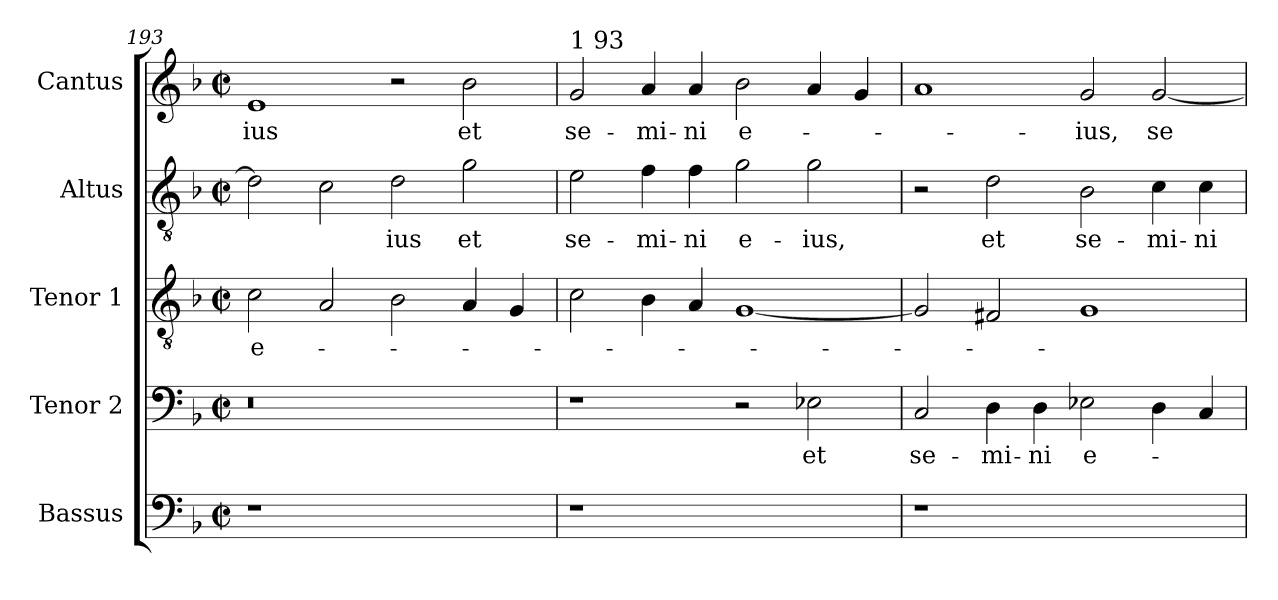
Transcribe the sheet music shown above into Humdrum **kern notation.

**kern	**kern	**text	**kern	**text	**kern	**text	**kern	**text
*part5	*part4	*part4	*part3	*part3	*part2	*part2	*part1	*part1
*staff5	*staff4	*staff4	*staff3	*staff3	*staff2	*staff2	*staff1	*staff1
*I"Bassus	*I"Tenor 2	*	*I"Tenor 1	*	*I"Altus	*	*I"Cantus	*
*clefF4	*clefF4	*	*clefGv2	*	*clefGv2	*	*clefG2	*
*k[b-]	*k[b-]	*	*k[b-]	*	*k[b-]	*	*k[b-]	*
*F:	*F:	*	*F:	*	*F:	*	*F:	*
*M2/2	*M2/2	*	*M2/2	*	*M2/2	*	*M2/2	*
*met(c|)	*met(c|)	*	*met(c|)	*	*met(c|)	*	*met(c|)	*
=193	=193	=193	=193	=193	=193	=193	=193	=193
!	!	!	!	!LO:LY:b:cj	!	!	!	!LO:LY:b:cj
1r	0r	.	2c\	e-	2d\]	.	1e	-ius
.	.	.	2A/	.	2c\	.	.	.
!	!	!	!	!	!	!LO:LY:b:cj	!	!
1ryy	.	.	2B-\	.	2d\	-ius	2r	.
!	!	!	!	!	!	!LO:LY:b:cj	!	!LO:LY:b:cj
.	.	.	4A/	.	2g\	et	2b-\	et
.	.	.	4G/	.	.	.	.	.
!!LO:LB:g=z
=194	=194	=194	=194	=194	=194	=194	=194	=194
!	!	!	!	!	!	!	!LO:TX:a:t=1 93	!
!	!	!	!	!	!	!LO:LY:b:cj	!	!LO:LY:b:cj
1r	1r	.	2c\	.	2e\	se-	2g/	se-
!	!	!	!	!	!	!LO:LY:b	!	!LO:LY:b
.	.	.	4B-\	.	4f\	-mi-	4a/	-mi-
!	!	!	!	!	!	!LO:LY:b:rj	!	!LO:LY:b:rj
.	.	.	4A/	.	4f\	-ni	4a/	-ni
!	!	!	!	!	!	!LO:LY:b:cj	!	!LO:LY:b:cj
1ryy	2r	.	[<1G	.	2g\	e-	2b-\	e-
!	!	!LO:LY:b:cj	!	!	!	!LO:LY:b:cj	!	!
.	2E-X\	et	.	.	2g\	-ius,	4a/	.
.	.	.	.	.	.	.	4g/	.
=195	=195	=195	=195	=195	=195	=195	=195	=195
!	!	!LO:LY:b:cj	!	!	!	!	!	!
1r	2C/	se-	2G/]	.	2r	.	1a	.
!	!	!LO:LY:b	!	!	!	!LO:LY:b:cj	!	!
.	4D\	-mi-	2F#X/	.	2d\	et	.	.
!	!	!LO:LY:b:rj	!	!	!	!	!	!
.	4D\	-ni	.	.	.	.	.	.
!	!	!LO:LY:b:cj	!	!	!	!LO:LY:b:cj	!	!LO:LY:b:cj
1ryy	2E-X\	e-	1G	.	2B-\	se-	2g/	-ius,
!	!	!	!	!	!	!LO:LY:b	!	!LO:LY:b:cj
.	4D\	.	.	.	4c\	-mi-	[<2g/	se-
!	!	!	!	!	!	!LO:LY:b:rj	!	!
.	4C/	.	.	.	4c\	-ni	.	.
=	=	=	=	=	=	=	=	=
*-	*-	*-	*-	*-	*-	*-	*-	*-
